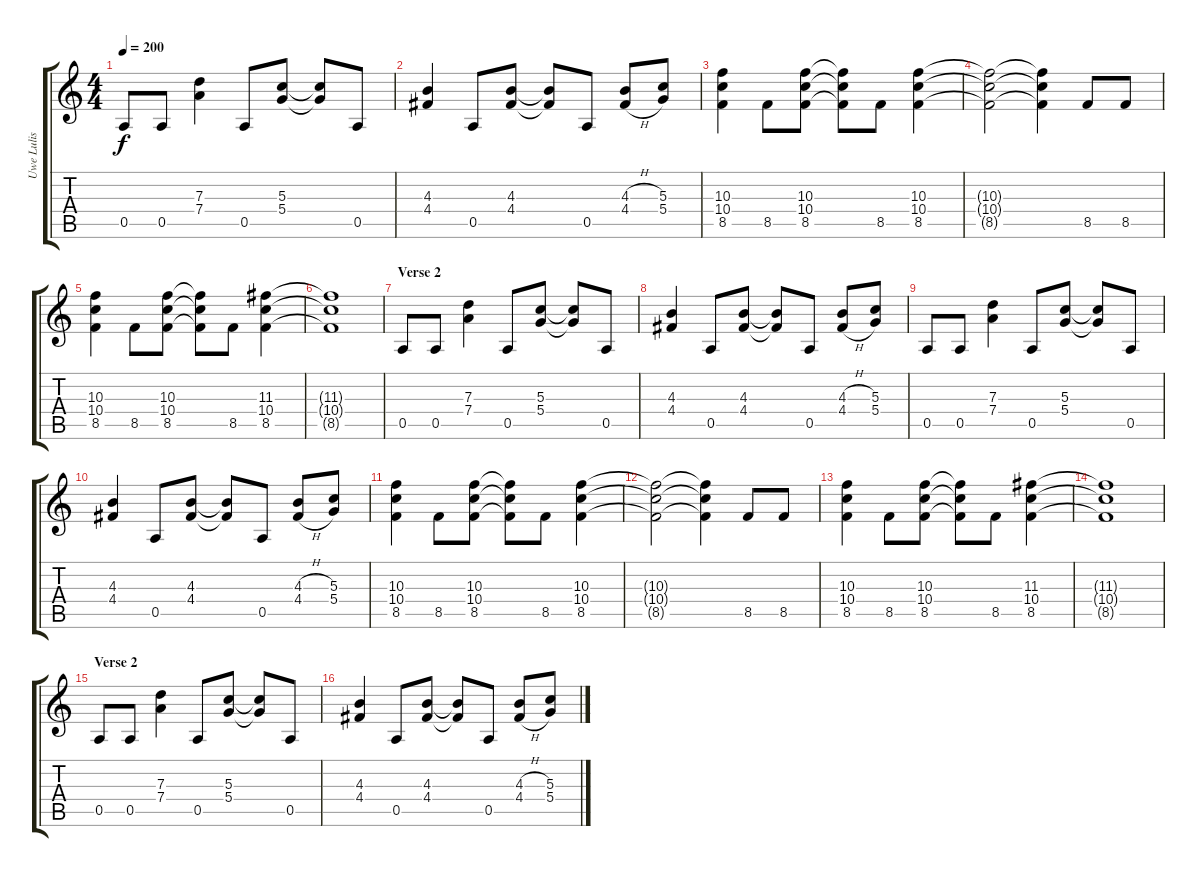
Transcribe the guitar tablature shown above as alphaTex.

\track ("Uwe Lulis (Rhythm Guitar)" "Uwe Lulis ") {instrument distortionguitar}
\staff {score tabs}
\tuning (E4 B3 G3 D3 A2 E2) {hide}
\ts (4 4)
\tempo 200
\clef g2
\ks c
0.5.8{dy f} 0.5.8 (7.3 7.4).4 0.5.8 (5.3 5.4).8 (5.3{t} 5.4{t}).8 0.5.8 |
(4.3 4.4).4 0.5.8 (4.3 4.4).8 (4.3{t} 4.4{t}).8 0.5.8 (4.3{h} 4.4{h}).8 (5.3 5.4).8 |
(10.3 10.4 8.5).4 8.5.8 (10.3 10.4 8.5).8 (10.3{t} 10.4{t} 8.5{t}).8 8.5.8 (10.3 10.4 8.5).4 |
(10.3{t} 10.4{t} 8.5{t}).2 (10.3{t} 10.4{t} 8.5{t}).4 8.5.8 8.5.8 |
(10.3 10.4 8.5).4 8.5.8 (10.3 10.4 8.5).8 (10.3{t} 10.4{t} 8.5{t}).8 8.5.8 (11.3 10.4 8.5).4 |
(11.3{t} 10.4{t} 8.5{t}).1 |
\section ("" "Verse 2")
0.5.8 0.5.8 (7.3 7.4).4 0.5.8 (5.3 5.4).8 (5.3{t} 5.4{t}).8 0.5.8 |
(4.3 4.4).4 0.5.8 (4.3 4.4).8 (4.3{t} 4.4{t}).8 0.5.8 (4.3{h} 4.4{h}).8 (5.3 5.4).8 |
0.5.8 0.5.8 (7.3 7.4).4 0.5.8 (5.3 5.4).8 (5.3{t} 5.4{t}).8 0.5.8 |
(4.3 4.4).4 0.5.8 (4.3 4.4).8 (4.3{t} 4.4{t}).8 0.5.8 (4.3{h} 4.4{h}).8 (5.3 5.4).8 |
(10.3 10.4 8.5).4 8.5.8 (10.3 10.4 8.5).8 (10.3{t} 10.4{t} 8.5{t}).8 8.5.8 (10.3 10.4 8.5).4 |
(10.3{t} 10.4{t} 8.5{t}).2 (10.3{t} 10.4{t} 8.5{t}).4 8.5.8 8.5.8 |
(10.3 10.4 8.5).4 8.5.8 (10.3 10.4 8.5).8 (10.3{t} 10.4{t} 8.5{t}).8 8.5.8 (11.3 10.4 8.5).4 |
(11.3{t} 10.4{t} 8.5{t}).1 |
\section ("" "Verse 2")
0.5.8 0.5.8 (7.3 7.4).4 0.5.8 (5.3 5.4).8 (5.3{t} 5.4{t}).8 0.5.8 |
(4.3 4.4).4 0.5.8 (4.3 4.4).8 (4.3{t} 4.4{t}).8 0.5.8 (4.3{h} 4.4{h}).8 (5.3 5.4).8
